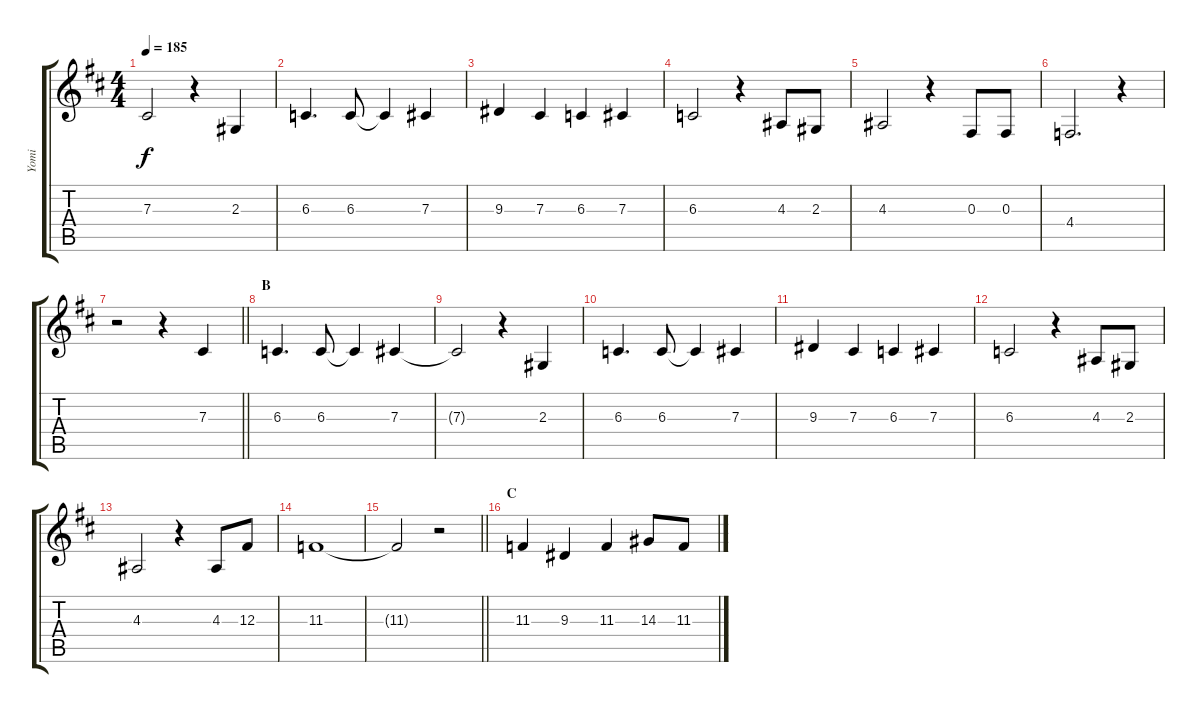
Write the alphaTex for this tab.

\track ("Yomi" "Yomi") {instrument flute}
\staff {score tabs}
\tuning (Eb4 Bb3 Gb3 Db3 Ab2 Eb2) {hide}
\ts (4 4)
\tempo 185
\clef g2
\ks d
7.3{t}.2{dy f} r.4 2.3.4 |
6.3.4{d} 6.3.8 6.3{t}.4 7.3.4 |
9.3.4 7.3.4 6.3.4 7.3.4 |
6.3.2 r.4 4.3.8 2.3.8 |
4.3.2 r.4 0.3.8 0.3.8 |
4.4.2{d} r.4 |
\barLineRight lightlight
r.2 r.4 7.3.4 |
\section ("" "B")
6.3.4{d} 6.3.8 6.3{t}.4 7.3.4 |
7.3{t}.2 r.4 2.3.4 |
6.3.4{d} 6.3.8 6.3{t}.4 7.3.4 |
9.3.4 7.3.4 6.3.4 7.3.4 |
6.3.2 r.4 4.3.8 2.3.8 |
4.3.2 r.4 4.3.8 12.3.8 |
11.3.1 |
\barLineRight lightlight
11.3{t}.2 r.2 |
\section ("" "C")
11.3.4 9.3.4 11.3.4 14.3.8 11.3.8
